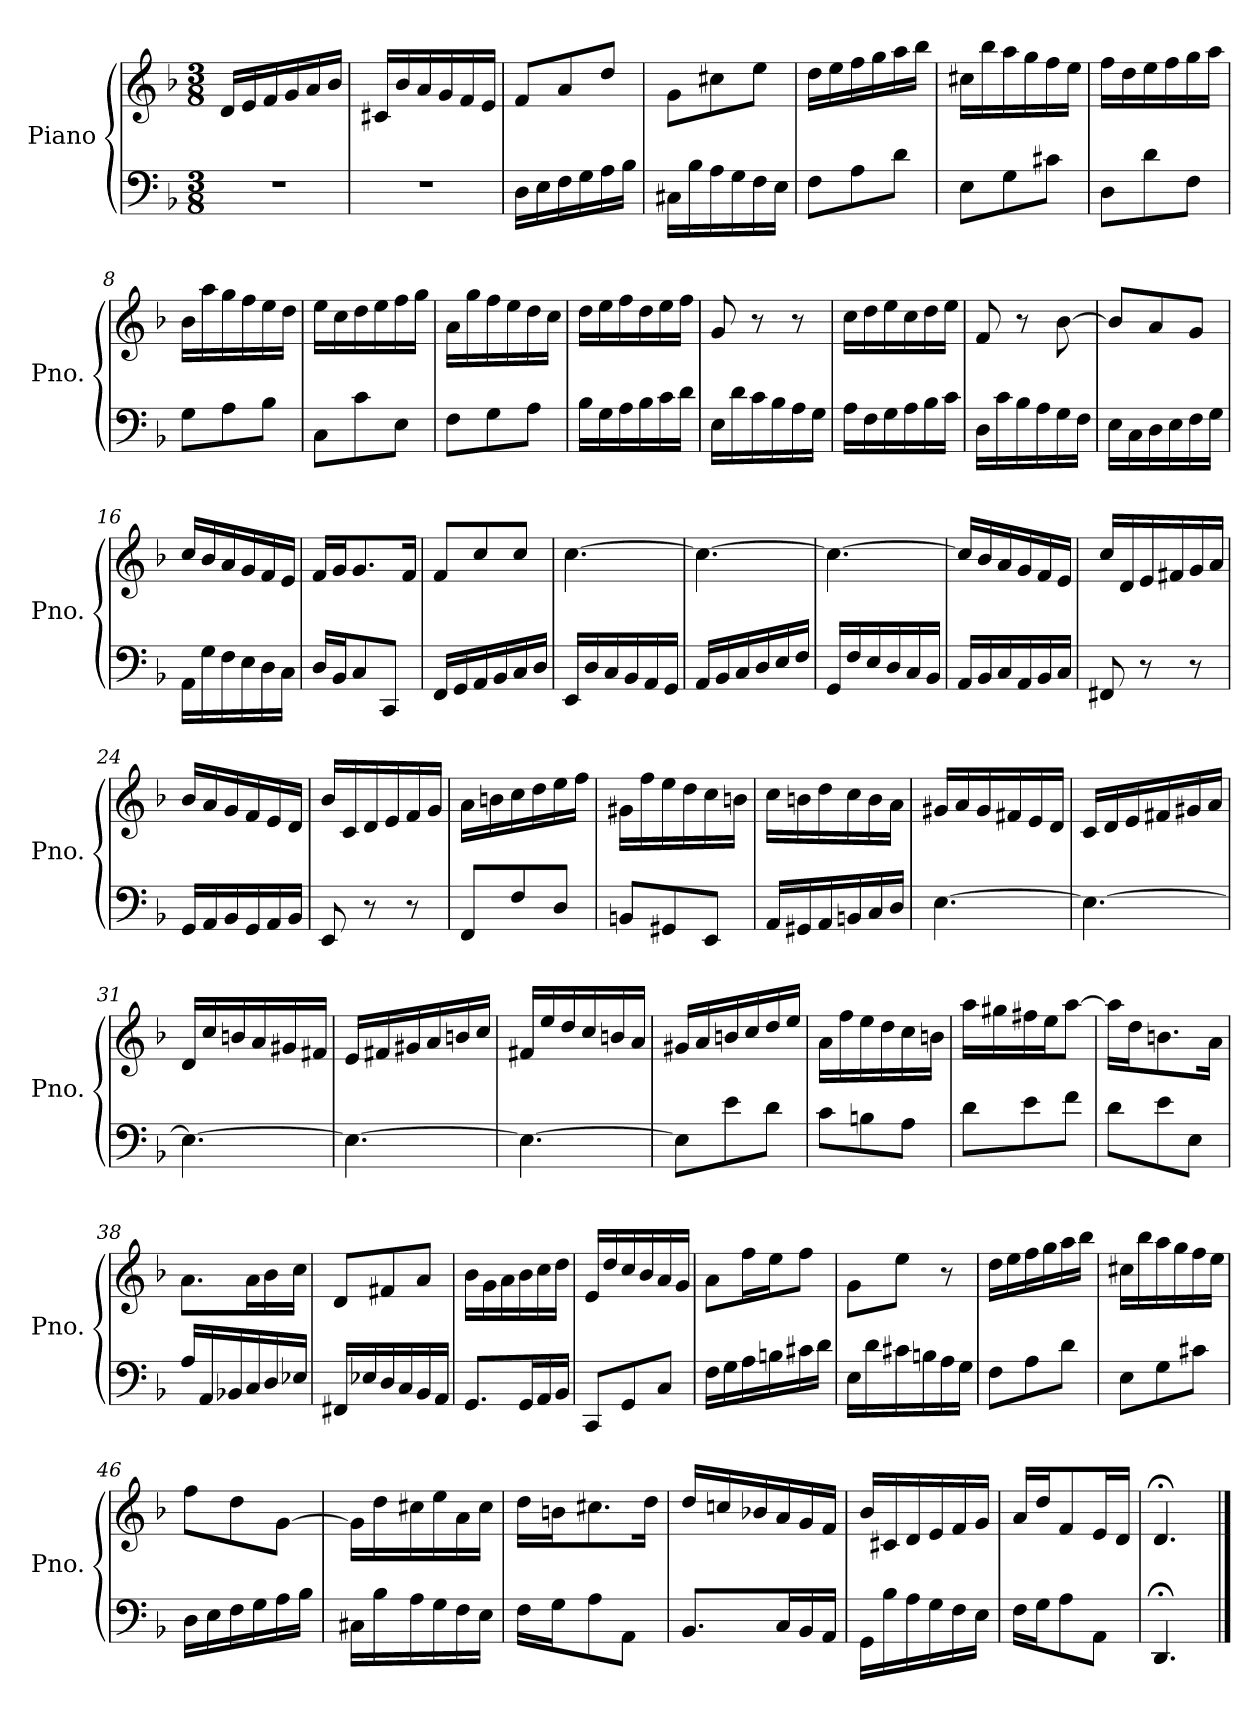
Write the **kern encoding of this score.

**kern	**kern
*part1	*part1
*staff2	*staff1
*I"Piano	*
*I'Pno.	*
*clefF4	*clefG2
*k[b-]	*k[b-]
*M3/8	*M3/8
*MM114	*MM114
=1	=1
4.r	16d/LL
.	16e/
.	16f/
.	16g/
.	16a/
.	16b-/JJ
=2	=2
4.r	16c#X/LL
.	16b-/
.	16a/
.	16g/
.	16f/
.	16e/JJ
=3	=3
16D\LL	8f/L
16E\	.
16F\	8a/
16G\	.
16A\	8dd/J
16B-\JJ	.
=4	=4
16C#X\LL	8g\L
16B-\	.
16A\	8cc#X\
16G\	.
16F\	8ee\J
16E\JJ	.
=5	=5
8F\L	16dd\LL
.	16ee\
8A\	16ff\
.	16gg\
8d\J	16aa\
.	16bb-\JJ
=6	=6
8E\L	16cc#X\LL
.	16bb-\
8G\	16aa\
.	16gg\
8c#X\J	16ff\
.	16ee\JJ
=7	=7
8D\L	16ff\LL
.	16dd\
8d\	16ee\
.	16ff\
8F\J	16gg\
.	16aa\JJ
!!LO:LB:g=z
=8	=8
8G\L	16b-\LL
.	16aa\
8A\	16gg\
.	16ff\
8B-\J	16ee\
.	16dd\JJ
=9	=9
8C\L	16ee\LL
.	16cc\
8c\	16dd\
.	16ee\
8E\J	16ff\
.	16gg\JJ
=10	=10
8F\L	16a\LL
.	16gg\
8G\	16ff\
.	16ee\
8A\J	16dd\
.	16cc\JJ
=11	=11
16B-\LL	16dd\LL
16G\	16ee\
16A\	16ff\
16B-\	16dd\
16c\	16ee\
16d\JJ	16ff\JJ
=12	=12
16E\LL	8g/
16d\	.
16c\	8r
16B-\	.
16A\	8r
16G\JJ	.
=13	=13
16A\LL	16cc\LL
16F\	16dd\
16G\	16ee\
16A\	16cc\
16B-\	16dd\
16c\JJ	16ee\JJ
=14	=14
16D\LL	8f/
16c\	.
16B-\	8r
16A\	.
16G\	[8b-\
16F\JJ	.
=15	=15
16E\LL	8b-/L]
16C\	.
16D\	8a/
16E\	.
16F\	8g/J
16G\JJ	.
!!LO:LB:g=z
=16	=16
16AA\LL	16cc/LL
16G\	16b-/
16F\	16a/
16E\	16g/
16D\	16f/
16C\JJ	16e/JJ
=17	=17
16D/LL	16f/LL
16BB-/J	16g/J
8C/	8.g/
8CC/J	.
.	16f/Jk
=18	=18
16FF/LL	8f/L
16GG/	.
16AA/	8cc/
16BB-/	.
16C/	8cc/J
16D/JJ	.
=19	=19
16EE/LL	[4.cc\
16D/	.
16C/	.
16BB-/	.
16AA/	.
16GG/JJ	.
=20	=20
16AA/LL	4.cc\_
16BB-/	.
16C/	.
16D/	.
16E/	.
16F/JJ	.
=21	=21
16GG/LL	4.cc\_
16F/	.
16E/	.
16D/	.
16C/	.
16BB-/JJ	.
=22	=22
16AA/LL	16cc/LL]
16BB-/	16b-/
16C/	16a/
16AA/	16g/
16BB-/	16f/
16C/JJ	16e/JJ
=23	=23
8FF#X/	16cc/LL
.	16d/
8r	16e/
.	16f#X/
8r	16g/
.	16a/JJ
!!LO:LB:g=z
=24	=24
16GG/LL	16b-/LL
16AA/	16a/
16BB-/	16g/
16GG/	16f/
16AA/	16e/
16BB-/JJ	16d/JJ
=25	=25
8EE/	16b-/LL
.	16c/
8r	16d/
.	16e/
8r	16f/
.	16g/JJ
=26	=26
8FF/L	16a\LL
.	16bn\
8F/	16cc\
.	16dd\
8D/J	16ee\
.	16ff\JJ
=27	=27
8BBn/L	16g#X\LL
.	16ff\
8GG#X/	16ee\
.	16dd\
8EE/J	16cc\
.	16bn\JJ
=28	=28
16AA/LL	16cc\LL
16GG#X/	16bn\
16AA/	16dd\
16BBn/	16cc\
16C/	16b\
16D/JJ	16a\JJ
=29	=29
[4.E\	16g#X/LL
.	16a/
.	16g#/
.	16f#X/
.	16e/
.	16d/JJ
=30	=30
4.E\_	16c/LL
.	16d/
.	16e/
.	16f#X/
.	16g#X/
.	16a/JJ
!!LO:LB:g=z
=31	=31
4.E\_	16d/LL
.	16cc/
.	16bn/
.	16a/
.	16g#X/
.	16f#X/JJ
=32	=32
4.E\_	16e/LL
.	16f#X/
.	16g#X/
.	16a/
.	16bn/
.	16cc/JJ
=33	=33
4.E\_	16f#X/LL
.	16ee/
.	16dd/
.	16cc/
.	16bn/
.	16a/JJ
=34	=34
8E\L]	16g#X/LL
.	16a/
8e\	16bn/
.	16cc/
8d\J	16dd/
.	16ee/JJ
=35	=35
8c\L	16a\LL
.	16ff\
8Bn\	16ee\
.	16dd\
8A\J	16cc\
.	16bn\JJ
=36	=36
8d\L	16aa\LL
.	16gg#X\
8e\	16ff#X\
.	16ee\J
8f\J	[8aa\J
=37	=37
8d\L	16aa\LL]
.	16dd\J
8e\	8.bn\
8E\J	.
.	16a\Jk
!!LO:LB:g=z
=38	=38
16A/LL	8.a\L
16AA/	.
16BB-X/	.
16C/	16a\L
16D/	16b-\
16E-X/JJ	16cc\JJ
=39	=39
16FF#X/LL	8d/L
16E-X/	.
16D/	8f#X/
16C/	.
16BB-/	8a/J
16AA/JJ	.
=40	=40
8.GG/L	16b-\LL
.	16g\
.	16a\
16GG/L	16b-\
16AA/	16cc\
16BB-/JJ	16dd\JJ
=41	=41
8CC/L	16e/LL
.	16dd/
8GG/	16cc/
.	16b-/
8C/J	16a/
.	16g/JJ
=42	=42
16F\LL	8a\L
16G\	.
16A\	16ff\L
16Bn\	16ee\J
16c#X\	8ff\J
16d\JJ	.
=43	=43
16E\LL	8g\L
16d\	.
16c#X\	8ee\J
16Bn\	.
16A\	8r
16G\JJ	.
=44	=44
8F\L	16dd\LL
.	16ee\
8A\	16ff\
.	16gg\
8d\J	16aa\
.	16bb-\JJ
!!LO:LB:g=z
=45	=45
8E\L	16cc#X\LL
.	16bb-\
8G\	16aa\
.	16gg\
8c#X\J	16ff\
.	16ee\JJ
=46	=46
16D\LL	8ff\L
16E\	.
16F\	8dd\
16G\	.
16A\	[8g\J
16B-\JJ	.
=47	=47
16C#X\LL	16g\LL]
16B-\	16dd\
16A\	16cc#X\
16G\	16ee\
16F\	16a\
16E\JJ	16cc#\JJ
=48	=48
16F\LL	16dd\LL
16G\J	16bn\J
8A\	8.cc#X\
8AA\J	.
.	16dd\Jk
=49	=49
8.BB-/L	16dd/LL
.	16ccn/
.	16b-X/
16C/L	16a/
16BB-/	16g/
16AA/JJ	16f/JJ
=50	=50
16GG\LL	16b-/LL
16B-\	16c#X/
16A\	16d/
16G\	16e/
16F\	16f/
16E\JJ	16g/JJ
=51	=51
16F\LL	16a/LL
16G\J	16dd/J
8A\	8f/
8AA\J	16e/L
.	16d/JJ
=52	=52
4.DD;/	4.d;</
==	==
*-	*-
